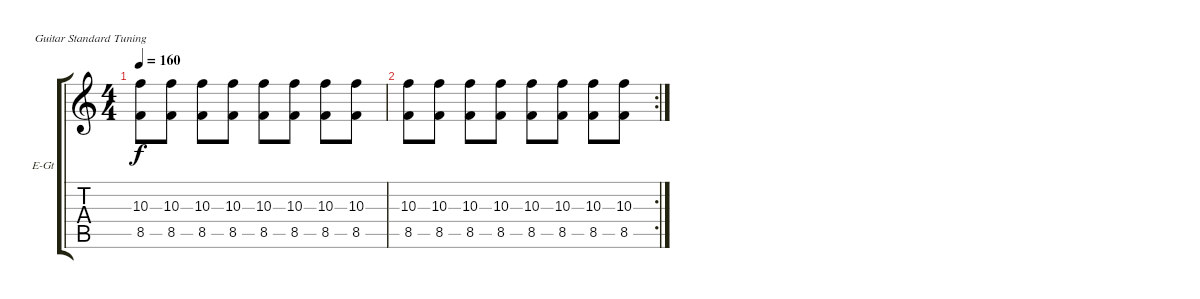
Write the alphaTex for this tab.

\defaultSystemsLayout 4
\bracketExtendMode groupsimilarinstruments
\firstSystemTrackNameOrientation horizontal
\otherSystemsTrackNameOrientation horizontal
\track ("Electric Guitar" "E-Gt") {instrument distortionguitar}
\staff {score tabs}
\tuning (E4 B3 G3 D3 A2 E2)
\ts (4 4)
\tempo 160
\clef g2
\scale
0.333333
\ks c
(8.5 10.3).8{dy f} (8.5 10.3).8 (8.5 10.3).8 (8.5 10.3).8 (8.5 10.3).8 (8.5 10.3).8 (8.5 10.3).8 (8.5 10.3).8 |
\rc 2
(8.5 10.3).8 (8.5 10.3).8 (8.5 10.3).8 (8.5 10.3).8 (8.5 10.3).8 (8.5 10.3).8 (8.5 10.3).8 (8.5 10.3).8
